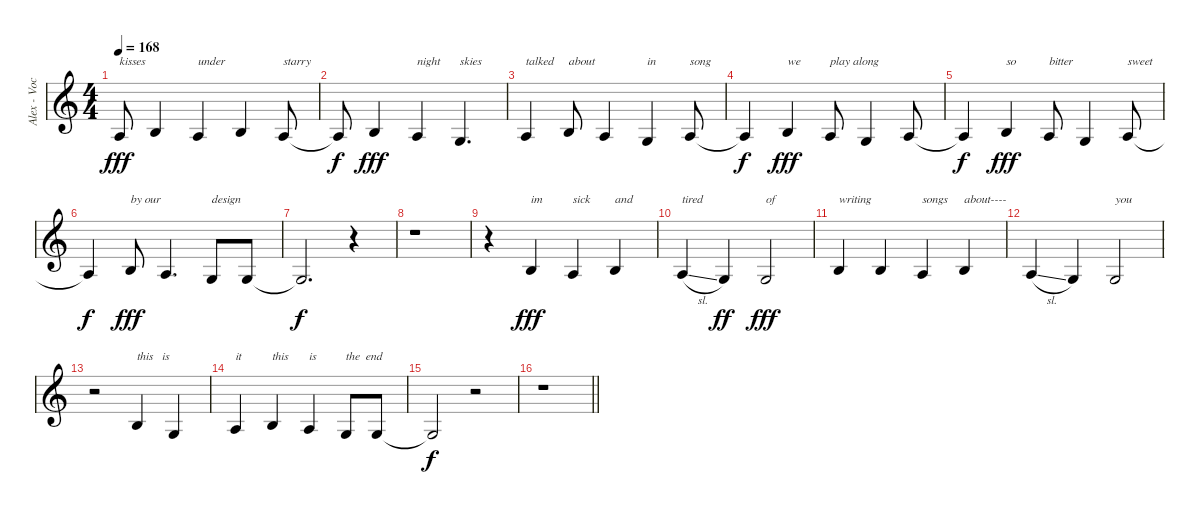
\track ("Alex - Vocals" "Alex - Voc") {instrument oboe}
\staff {score}
\tuning (E4 B3 G3 D3 A2 E2) {hide}
\ts (4 4)
\tempo 168
\clef g2
\ks c
2.3.8{txt "kisses" dy fff} 0.2.4 2.3.4{txt "under"} 0.2.4 2.3.8{txt "starry"} |
2.3{t}.8{dy f} 0.2.4{dy fff} 2.3.4{txt "night"} 0.3.4{d txt "skies"} |
2.3.4{txt "talked"} 0.2.8{txt "about"} 2.3.4 0.3.4{txt "in"} 2.3.8{txt "song"} |
2.3{t}.4{dy f} 0.2.4{txt "we" dy fff} 2.3.8{txt "play along"} 0.3.4 2.3.8 |
2.3{t}.4{dy f} 0.2.4{txt "so" dy fff} 2.3.8{txt "bitter"} 0.3.4 2.3.8{txt "sweet"} |
2.3{t}.4{dy f} 0.2.8{txt "by our" dy fff} 2.3.4{d} 0.3.8{txt "design"} 0.3.8 |
0.3{t}.2{d dy f} r.4 |
r.1 |
r.4 0.2.4{txt "im" dy fff} 2.3.4{txt "sick"} 0.2.4{txt "and"} |
2.3{sl}.4{txt "tired"} 0.3.4{dy ff} 0.3.2{txt "of" dy fff} |
0.2.4{txt "writing"} 0.2.4 2.3.4{txt "songs"} 0.2.4{txt "about----"} |
2.3{sl}.4 0.3.4 0.3.2{txt "you"} |
r.2 0.2.4{txt "this   is"} 0.3.4 |
2.3.4{txt "it"} 0.2.4{txt "this"} 2.3.4{txt "is"} 0.3.8{txt "the  end"} 0.3.8 |
0.3{t}.2{dy f} r.2 |
\barLineRight lightlight
r.1
